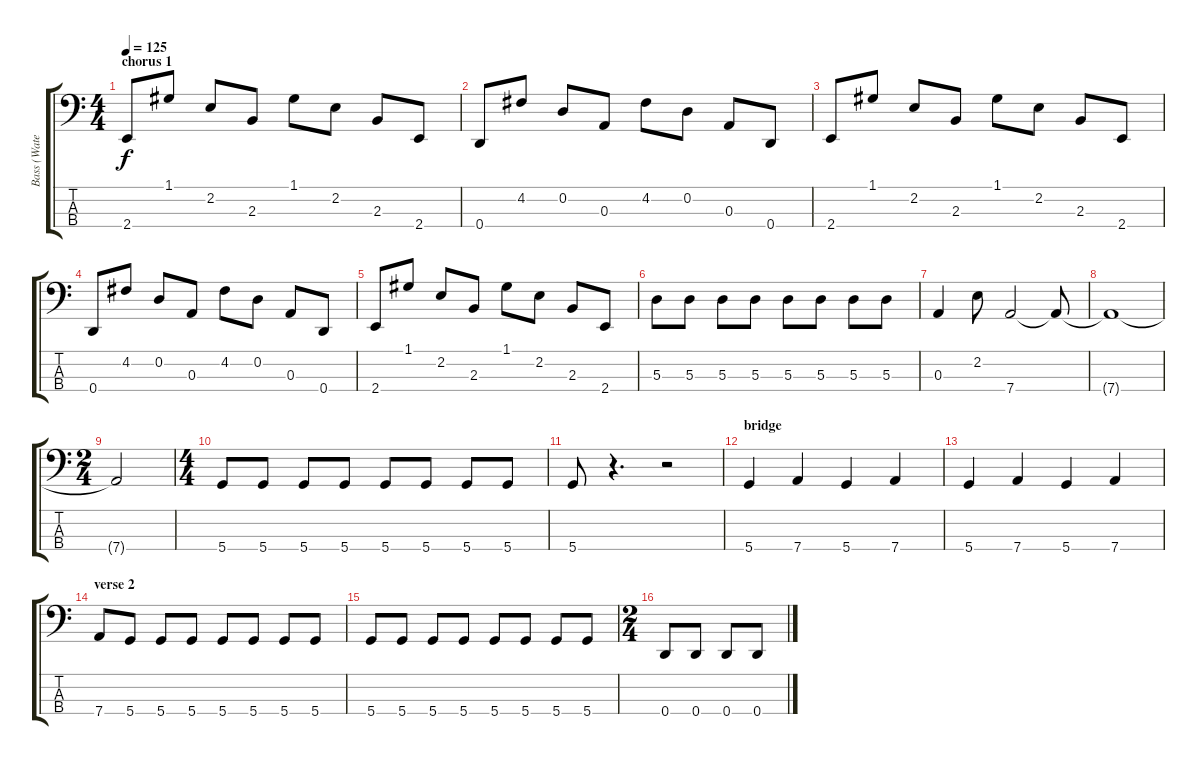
\track ("Bass (Waters)" "Bass (Wate") {instrument electricbasspick}
\staff {score tabs}
\tuning (G2 D2 A1 D1) {hide}
\ts (4 4)
\section ("" "chorus 1")
\tempo 125
\clef f4
\ks c
2.4.8{dy f} 1.1.8 2.2.8 2.3.8 1.1.8 2.2.8 2.3.8 2.4.8 |
0.4.8 4.2.8 0.2.8 0.3.8 4.2.8 0.2.8 0.3.8 0.4.8 |
2.4.8 1.1.8 2.2.8 2.3.8 1.1.8 2.2.8 2.3.8 2.4.8 |
0.4.8 4.2.8 0.2.8 0.3.8 4.2.8 0.2.8 0.3.8 0.4.8 |
2.4.8 1.1.8 2.2.8 2.3.8 1.1.8 2.2.8 2.3.8 2.4.8 |
5.3.8 5.3.8 5.3.8 5.3.8 5.3.8 5.3.8 5.3.8 5.3.8 |
0.3.4 2.2.8 7.4.2 7.4{t}.8 |
7.4{t}.1 |
\ts (2 4)
7.4{t}.2 |
\ts (4 4)
5.4.8 5.4.8 5.4.8 5.4.8 5.4.8 5.4.8 5.4.8 5.4.8 |
5.4.8 r.4{d} r.2 |
\section ("" "bridge")
5.4.4 7.4.4 5.4.4 7.4.4 |
5.4.4 7.4.4 5.4.4 7.4.4 |
\section ("" "verse 2 ")
7.4.8 5.4.8 5.4.8 5.4.8 5.4.8 5.4.8 5.4.8 5.4.8 |
5.4.8 5.4.8 5.4.8 5.4.8 5.4.8 5.4.8 5.4.8 5.4.8 |
\ts (2 4)
0.4.8 0.4.8 0.4.8 0.4.8
